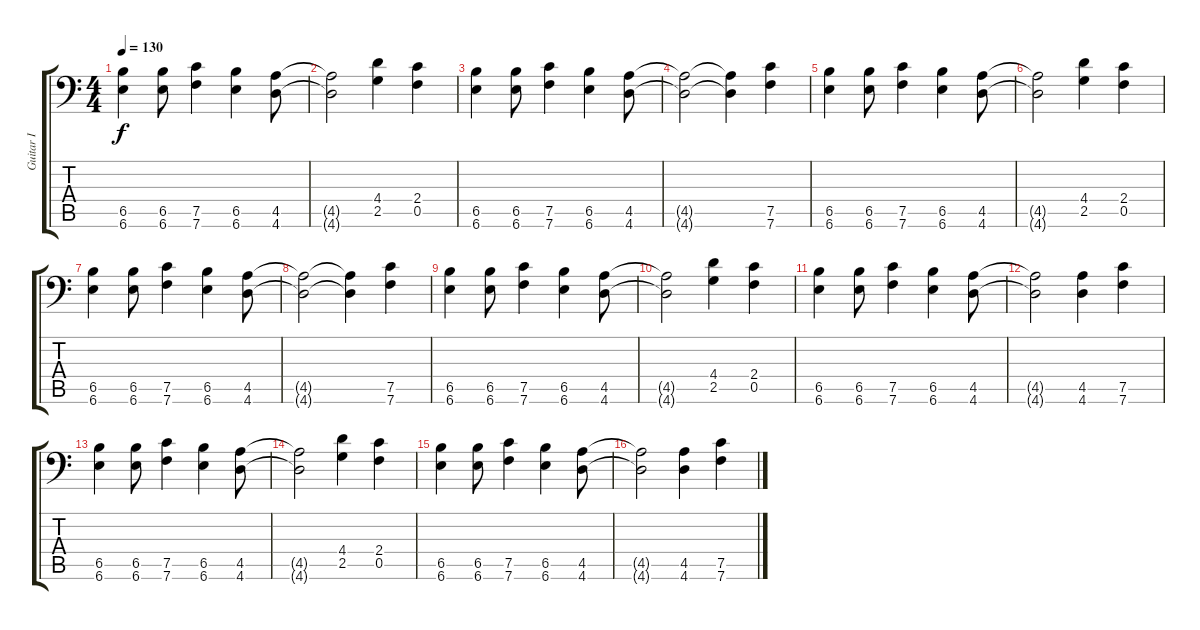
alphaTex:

\track ("Guitar I" "Guitar I") {instrument distortionguitar}
\staff {score tabs}
\tuning (C4 G3 Eb3 Bb2 F2 Bb1) {hide}
\ts (4 4)
\tempo 130
\clef f4
\ks c
(6.5 6.6).4{dy f} (6.5 6.6).8 (7.5 7.6).4 (6.5 6.6).4 (4.5 4.6).8 |
(4.5{t} 4.6{t}).2 (4.4 2.5).4 (2.4 0.5).4 |
(6.5 6.6).4 (6.5 6.6).8 (7.5 7.6).4 (6.5 6.6).4 (4.5 4.6).8 |
(4.5{t} 4.6{t}).2 (4.5{t} 4.6{t}).4 (7.5 7.6).4 |
(6.5 6.6).4 (6.5 6.6).8 (7.5 7.6).4 (6.5 6.6).4 (4.5 4.6).8 |
(4.5{t} 4.6{t}).2 (4.4 2.5).4 (2.4 0.5).4 |
(6.5 6.6).4 (6.5 6.6).8 (7.5 7.6).4 (6.5 6.6).4 (4.5 4.6).8 |
(4.5{t} 4.6{t}).2 (4.5{t} 4.6{t}).4 (7.5 7.6).4 |
(6.5 6.6).4 (6.5 6.6).8 (7.5 7.6).4 (6.5 6.6).4 (4.5 4.6).8 |
(4.5{t} 4.6{t}).2 (4.4 2.5).4 (2.4 0.5).4 |
(6.5 6.6).4 (6.5 6.6).8 (7.5 7.6).4 (6.5 6.6).4 (4.5 4.6).8 |
(4.5{t} 4.6{t}).2 (4.5 4.6).4 (7.5 7.6).4 |
(6.5 6.6).4 (6.5 6.6).8 (7.5 7.6).4 (6.5 6.6).4 (4.5 4.6).8 |
(4.5{t} 4.6{t}).2 (4.4 2.5).4 (2.4 0.5).4 |
(6.5 6.6).4 (6.5 6.6).8 (7.5 7.6).4 (6.5 6.6).4 (4.5 4.6).8 |
(4.5{t} 4.6{t}).2 (4.5 4.6).4 (7.5 7.6).4
